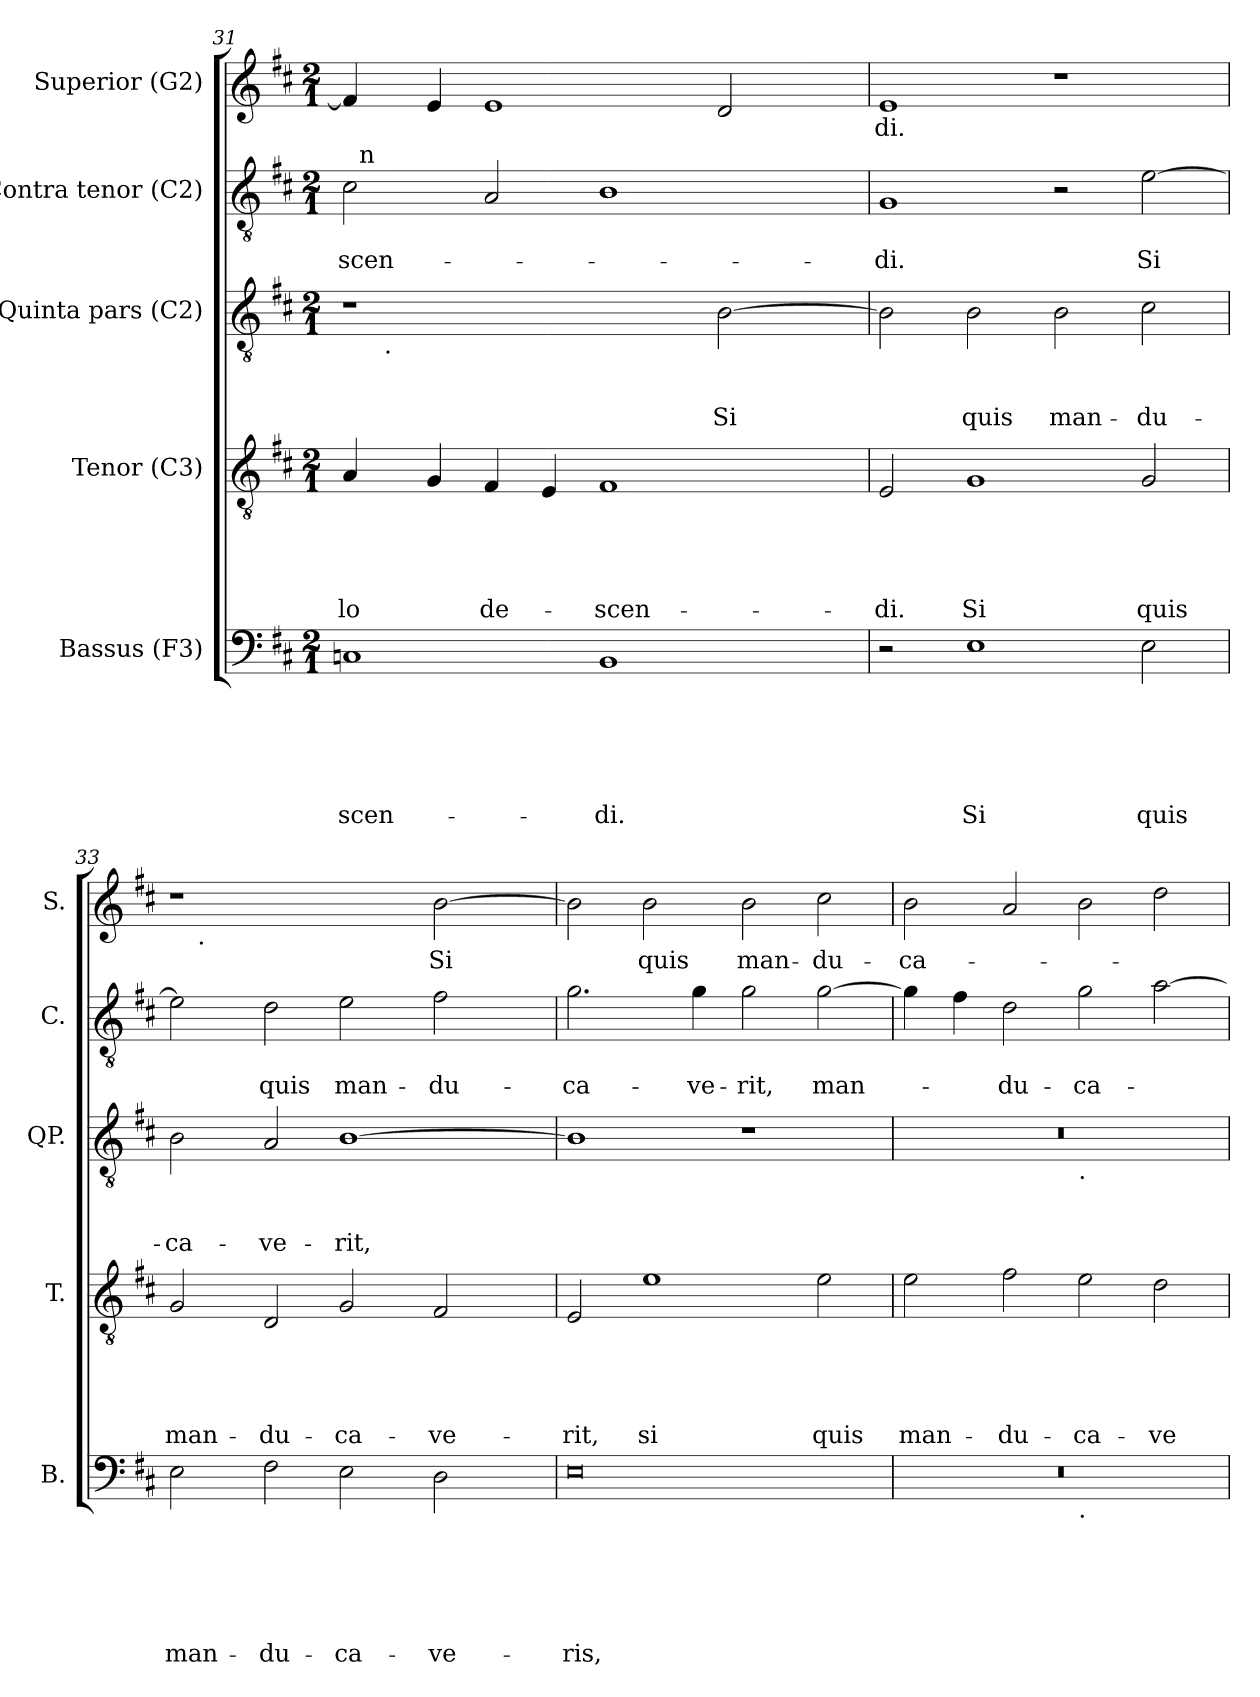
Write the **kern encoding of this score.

**kern	**text	**text	**text	**text	**text	**text	**kern	**text	**text	**text	**text	**text	**kern	**text	**text	**text	**kern	**text	**text	**kern	**text
*part5	*part5	*part5	*part5	*part5	*part5	*part5	*part4	*part4	*part4	*part4	*part4	*part4	*part3	*part3	*part3	*part3	*part2	*part2	*part2	*part1	*part1
*staff5	*staff5	*staff5	*staff5	*staff5	*staff5	*staff5	*staff4	*staff4	*staff4	*staff4	*staff4	*staff4	*staff3	*staff3	*staff3	*staff3	*staff2	*staff2	*staff2	*staff1	*staff1
*I"Bassus (F3)	*	*	*	*	*	*	*I"Tenor (C3)	*	*	*	*	*	*I"Quinta pars (C2)	*	*	*	*I"Contra tenor (C2)	*	*	*I"Superior (G2)	*
*I'B.	*	*	*	*	*	*	*I'T.	*	*	*	*	*	*I'QP.	*	*	*	*I'C.	*	*	*I'S.	*
*clefF4	*	*	*	*	*	*	*clefGv2	*	*	*	*	*	*clefGv2	*	*	*	*clefGv2	*	*	*clefG2	*
*k[f#c#]	*	*	*	*	*	*	*k[f#c#]	*	*	*	*	*	*k[f#c#]	*	*	*	*k[f#c#]	*	*	*k[f#c#]	*
*D:	*	*	*	*	*	*	*D:	*	*	*	*	*	*D:	*	*	*	*D:	*	*	*D:	*
*M2/1	*	*	*	*	*	*	*M2/1	*	*	*	*	*	*M2/1	*	*	*	*M2/1	*	*	*M2/1	*
=31	=31	=31	=31	=31	=31	=31	=31	=31	=31	=31	=31	=31	=31	=31	=31	=31	=31	=31	=31	=31	=31
!	!	!	!	!	!	!LO:LY:b	!	!	!	!	!	!LO:LY:b	!	!	!	!	!	!	!LO:LY:b	!	!
*	*	*	*	*	*	*	*	*	*	*	*	*	*^	*	*	*	*^	*	*	*	*
1Cn	.	.	.	.	.	-scen-	4A/	.	.	.	.	-lo	1r	16.ryy	.	.	.	2c#\	32ryy	.	-scen-	4f#/]	.
!	!	!	!	!	!	!	!	!	!	!	!	!	!	!	!	!	!	!	!LO:TX:a:t=n	!	!	!	!
.	.	.	.	.	.	.	.	.	.	.	.	.	.	.	.	.	.	.	1ryy	.	.	.	.
!	!	!	!	!	!	!	!	!	!	!	!	!	!	!LO:TX:b:t=.	!	!	!	!	!	!	!	!	!
.	.	.	.	.	.	.	.	.	.	.	.	.	.	1ryy	.	.	.	.	.	.	.	.	.
.	.	.	.	.	.	.	4G/	.	.	.	.	.	.	.	.	.	.	.	.	.	.	4e/	.
!	!	!	!	!	!	!	!	!	!	!	!	!LO:LY:b	!	!	!	!	!	!	!	!	!	!	!
.	.	.	.	.	.	.	4F#/	.	.	.	.	de-	.	.	.	.	.	2A/	.	.	.	1e	.
.	.	.	.	.	.	.	4E/	.	.	.	.	.	.	.	.	.	.	.	.	.	.	.	.
!	!	!	!	!	!	!LO:LY:b	!	!	!	!	!	!LO:LY:b	!	!	!	!	!	!	!	!	!	!	!
1BB	.	.	.	.	.	-di.	1F#	.	.	.	.	-scen-	2ryy	.	.	.	.	1B	.	.	.	.	.
.	.	.	.	.	.	.	.	.	.	.	.	.	.	.	.	.	.	.	2ryy	.	.	.	.
.	.	.	.	.	.	.	.	.	.	.	.	.	.	2ryy	.	.	.	.	.	.	.	.	.
!	!	!	!	!	!	!	!	!	!	!	!	!	!	!	!	!	!LO:LY:b	!	!	!	!	!	!
.	.	.	.	.	.	.	.	.	.	.	.	.	[>2B\	.	.	.	Si	.	.	.	.	2d/	.
.	.	.	.	.	.	.	.	.	.	.	.	.	.	.	.	.	.	.	4...ryy	.	.	.	.
.	.	.	.	.	.	.	.	.	.	.	.	.	.	4ryy	.	.	.	.	.	.	.	.	.
.	.	.	.	.	.	.	.	.	.	.	.	.	.	8ryy	.	.	.	.	.	.	.	.	.
.	.	.	.	.	.	.	.	.	.	.	.	.	.	32ryy	.	.	.	.	.	.	.	.	.
=32	=32	=32	=32	=32	=32	=32	=32	=32	=32	=32	=32	=32	=32	=32	=32	=32	=32	=32	=32	=32	=32	=32	=32
!	!	!	!	!	!	!	!	!	!	!	!	!LO:LY:b	!	!	!	!	!	!	!	!	!LO:LY:b	!	!LO:LY:b
*	*	*	*	*	*	*	*	*	*	*	*	*	*v	*v	*	*	*	*	*	*	*	*	*
*	*	*	*	*	*	*	*	*	*	*	*	*	*	*	*	*	*v	*v	*	*	*	*
2r	.	.	.	.	.	.	2E/	.	.	.	.	-di.	2B\]	.	.	.	1G	.	-di.	1e	-di.
!	!	!	!	!	!	!LO:LY:b	!	!	!	!	!	!LO:LY:b	!	!	!	!LO:LY:b	!	!	!	!	!
1E	.	.	.	.	.	Si	1G	.	.	.	.	Si	2B\	.	.	quis	.	.	.	.	.
!	!	!	!	!	!	!	!	!	!	!	!	!	!	!	!	!LO:LY:b	!	!	!	!	!
.	.	.	.	.	.	.	.	.	.	.	.	.	2B\	.	.	man-	2r	.	.	1r	.
!	!	!	!	!	!	!LO:LY:b	!	!	!	!	!	!LO:LY:b	!	!	!	!LO:LY:b	!	!	!LO:LY:b	!	!
2E\	.	.	.	.	.	quis	2G/	.	.	.	.	quis	2c#\	.	.	-du-	[<2e\	.	Si	.	.
!!LO:LB:g=z
=33	=33	=33	=33	=33	=33	=33	=33	=33	=33	=33	=33	=33	=33	=33	=33	=33	=33	=33	=33	=33	=33
!	!	!	!	!	!	!LO:LY:b	!	!	!	!	!	!LO:LY:b	!	!	!	!LO:LY:b	!	!	!	!	!
*	*	*	*	*	*	*	*	*	*	*	*	*	*	*	*	*	*	*	*	*^	*
2E\	.	.	.	.	.	man-	2G/	.	.	.	.	man-	2B\	.	.	-ca-	2e\]	.	.	1r	16.ryy	.
!	!	!	!	!	!	!	!	!	!	!	!	!	!	!	!	!	!	!	!	!	!LO:TX:b:t=.	!
.	.	.	.	.	.	.	.	.	.	.	.	.	.	.	.	.	.	.	.	.	1ryy	.
!	!	!	!	!	!	!LO:LY:b	!	!	!	!	!	!LO:LY:b	!	!	!	!LO:LY:b	!	!	!LO:LY:b	!	!	!
2F#\	.	.	.	.	.	-du-	2D/	.	.	.	.	-du-	2A/	.	.	-ve-	2d\	.	quis	.	.	.
!	!	!	!	!	!	!LO:LY:b	!	!	!	!	!	!LO:LY:b	!	!	!	!LO:LY:b	!	!	!LO:LY:b	!	!	!
2E\	.	.	.	.	.	-ca-	2G/	.	.	.	.	-ca-	[>1B	.	.	-rit,	2e\	.	man-	2ryy	.	.
.	.	.	.	.	.	.	.	.	.	.	.	.	.	.	.	.	.	.	.	.	2ryy	.
!	!	!	!	!	!	!LO:LY:b	!	!	!	!	!	!LO:LY:b	!	!	!	!	!	!	!LO:LY:b	!	!	!LO:LY:b
2D\	.	.	.	.	.	-ve-	2F#/	.	.	.	.	-ve-	.	.	.	.	2f#\	.	-du-	[>2b\	.	Si
.	.	.	.	.	.	.	.	.	.	.	.	.	.	.	.	.	.	.	.	.	4ryy	.
.	.	.	.	.	.	.	.	.	.	.	.	.	.	.	.	.	.	.	.	.	8ryy	.
.	.	.	.	.	.	.	.	.	.	.	.	.	.	.	.	.	.	.	.	.	32ryy	.
=34	=34	=34	=34	=34	=34	=34	=34	=34	=34	=34	=34	=34	=34	=34	=34	=34	=34	=34	=34	=34	=34	=34
!	!	!	!	!	!	!LO:LY:b	!	!	!	!	!	!LO:LY:b	!	!	!	!	!	!	!LO:LY:b	!	!	!
*	*	*	*	*	*	*	*	*	*	*	*	*	*	*	*	*	*	*	*	*v	*v	*
0E	.	.	.	.	.	-ris,	2E/	.	.	.	.	-rit,	1B]	.	.	.	2.g\	.	-ca-	2b\]	.
!	!	!	!	!	!	!	!	!	!	!	!	!LO:LY:b	!	!	!	!	!	!	!	!	!LO:LY:b
.	.	.	.	.	.	.	1e	.	.	.	.	si	.	.	.	.	.	.	.	2b\	quis
!	!	!	!	!	!	!	!	!	!	!	!	!	!	!	!	!	!	!	!LO:LY:b	!	!
.	.	.	.	.	.	.	.	.	.	.	.	.	.	.	.	.	4g\	.	-ve-	.	.
!	!	!	!	!	!	!	!	!	!	!	!	!	!	!	!	!	!	!	!LO:LY:b	!	!LO:LY:b
.	.	.	.	.	.	.	.	.	.	.	.	.	1r	.	.	.	2g\	.	-rit,	2b\	man-
!	!	!	!	!	!	!	!	!	!	!	!	!LO:LY:b	!	!	!	!	!	!	!LO:LY:b	!	!LO:LY:b
.	.	.	.	.	.	.	2e\	.	.	.	.	quis	.	.	.	.	[>2g\	.	man-	2cc#\	-du-
=35	=35	=35	=35	=35	=35	=35	=35	=35	=35	=35	=35	=35	=35	=35	=35	=35	=35	=35	=35	=35	=35
!	!	!	!	!	!	!	!	!	!	!	!	!LO:LY:b	!	!	!	!	!	!	!	!	!LO:LY:b
*^	*	*	*	*	*	*	*	*	*	*	*	*	*^	*	*	*	*	*	*	*	*
0r	1ryy	.	.	.	.	.	.	2e\	.	.	.	.	man-	0r	1ryy	.	.	.	4g\]	.	.	2b\	-ca-
.	.	.	.	.	.	.	.	.	.	.	.	.	.	.	.	.	.	.	4f#\	.	.	.	.
!	!	!	!	!	!	!	!	!	!	!	!	!	!LO:LY:b	!	!	!	!	!	!	!	!LO:LY:b	!	!
.	.	.	.	.	.	.	.	2f#\	.	.	.	.	-du-	.	.	.	.	.	2d\	.	-du-	2a/	.
!	!	!	!	!	!	!	!	!	!	!	!	!	!	!	!LO:TX:b:t=.	!	!	!	!	!	!	!	!
!	!LO:TX:b:t=.	!	!	!	!	!	!	!	!	!	!	!	!	!	!	!	!	!	!	!	!	!	!
!	!	!	!	!	!	!	!	!	!	!	!	!	!LO:LY:b	!	!	!	!	!	!	!	!LO:LY:b	!	!
.	1ryy	.	.	.	.	.	.	2e\	.	.	.	.	-ca-	.	1ryy	.	.	.	2g\	.	-ca-	2b\	.
!	!	!	!	!	!	!	!	!	!	!	!	!	!LO:LY:b	!	!	!	!	!	!	!	!	!	!
.	.	.	.	.	.	.	.	2d\	.	.	.	.	-ve-	.	.	.	.	.	[>2a\	.	.	2dd\	.
*v	*v	*	*	*	*	*	*	*	*	*	*	*	*	*v	*v	*	*	*	*	*	*	*	*
=	=	=	=	=	=	=	=	=	=	=	=	=	=	=	=	=	=	=	=	=	=
*-	*-	*-	*-	*-	*-	*-	*-	*-	*-	*-	*-	*-	*-	*-	*-	*-	*-	*-	*-	*-	*-
